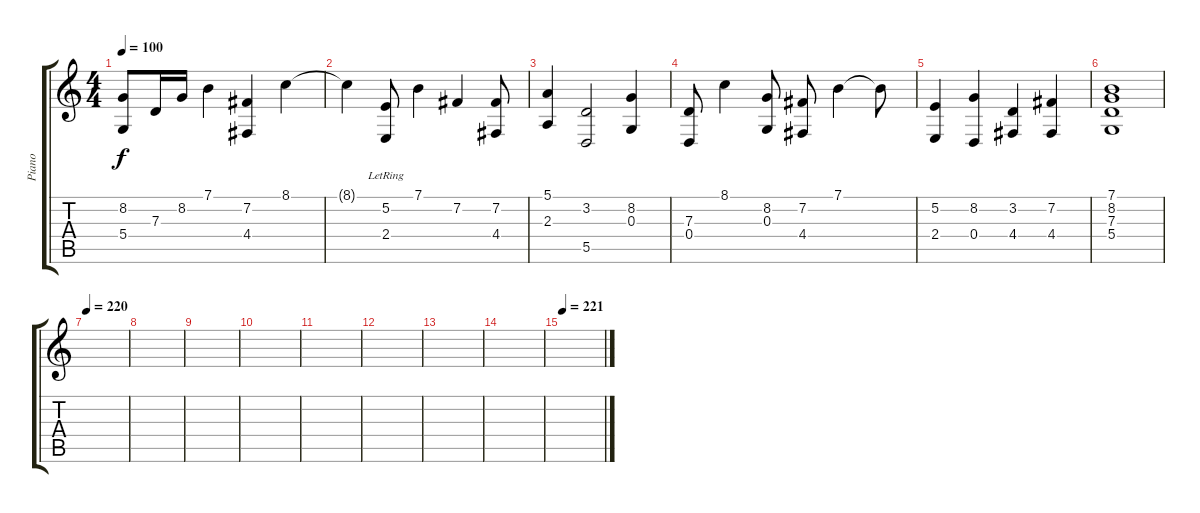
\track ("Piano" "Piano") {instrument acousticgrandpiano}
\staff {score tabs}
\tuning (E4 B3 G3 D3 A2 E2) {hide}
\ts (4 4)
\tempo 100
\clef g2
\ks c
(8.2 5.4).8{dy f instrument acousticgrandpiano} 7.3.16 8.2.16 7.1.4 (7.2 4.4).4 8.1.4 |
8.1{t}.4 (5.2 2.4{lr}).8 7.1.4 7.2.4 (7.2 4.4).8 |
(5.1 2.3).4 (3.2 5.5).2 (8.2 0.3).4 |
(7.3 0.4).8 8.1.4 (8.2 0.3).8 (7.2 4.4).8 7.1.4 7.1{t}.8 |
(5.2 2.4).4 (8.2 0.4).4 (3.2 4.4).4 (7.2 4.4).4 |
(7.1 8.2 7.3 5.4).1 |
\tempo 220
|
|
|
|
|
|
|
|
\tempo 221
